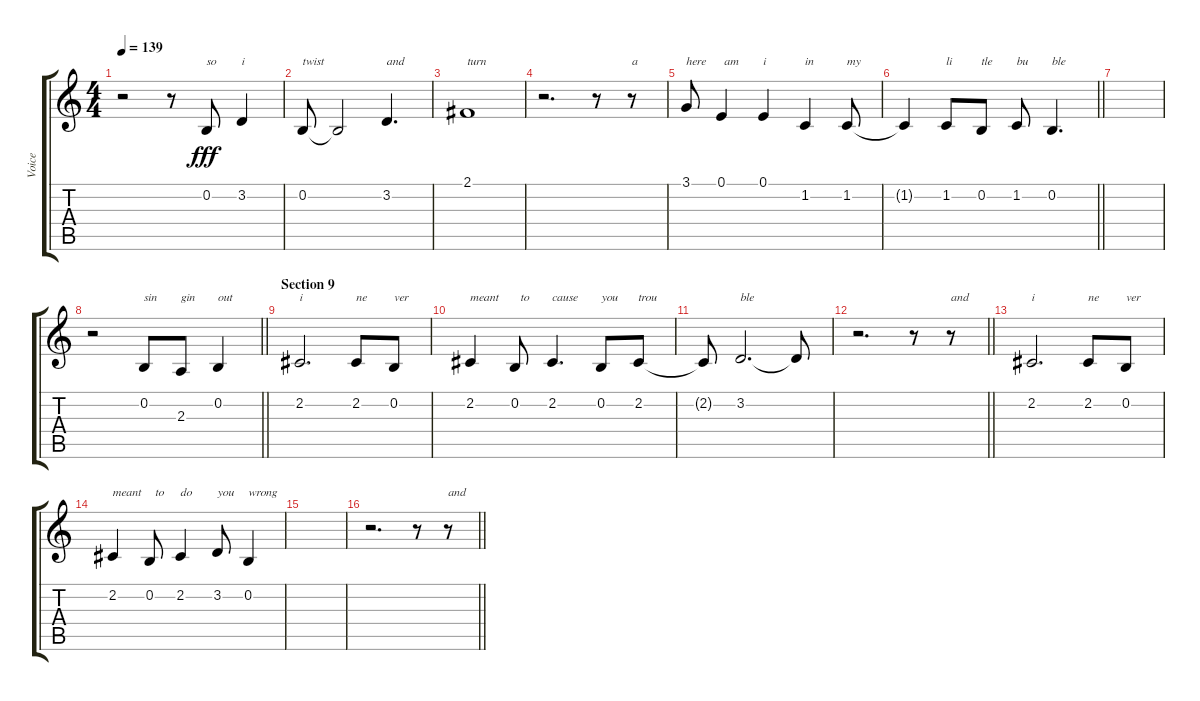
\track ("Voice" "Voice") {instrument acousticgrandpiano}
\staff {score tabs}
\tuning (E4 B3 G3 D3 A2 E2) {hide}
\ts (4 4)
\tempo 139
\clef g2
\ks c
r.2{dy fff} r.8 0.2.8{txt "so"} 3.2.4{txt "i"} |
0.2.8{txt "twist"} 0.2{t}.2 3.2.4{d txt "and"} |
2.1.1{txt "turn"} |
r.2{d} r.8 r.8{txt "a"} |
3.1.8{txt "here"} 0.1.4{txt " am"} 0.1.4{txt "i"} 1.2.4{txt "in"} 1.2.8{txt "my"} |
\barLineRight lightlight
1.2{t}.4 1.2.8{txt "li"} 0.2.8{txt "tle"} 1.2.8{txt "bu"} 0.2.4{d txt "ble"} |
|
\barLineRight lightlight
r.2 0.2.8{txt "sin"} 2.3.8{txt "gin"} 0.2.4{txt "out"} |
\section ("" "Section 9")
2.2.2{d txt "i"} 2.2.8{txt "ne"} 0.2.8{txt "ver"} |
2.2.4{txt "meant"} 0.2.8{txt "  to"} 2.2.4{d txt "cause"} 0.2.8{txt "you"} 2.2.8{txt "trou"} |
2.2{t}.8 3.2.2{d txt "ble"} 3.2{t}.8 |
\barLineRight lightlight
r.2{d} r.8 r.8{txt "and"} |
2.2.2{d txt "i"} 2.2.8{txt "ne"} 0.2.8{txt "ver"} |
2.2.4{txt "meant"} 0.2.8{txt "  to"} 2.2.4{txt "do"} 3.2.8{txt "you"} 0.2.4{txt "wrong"} |
|
\barLineRight lightlight
r.2{d} r.8 r.8{txt "and"}
